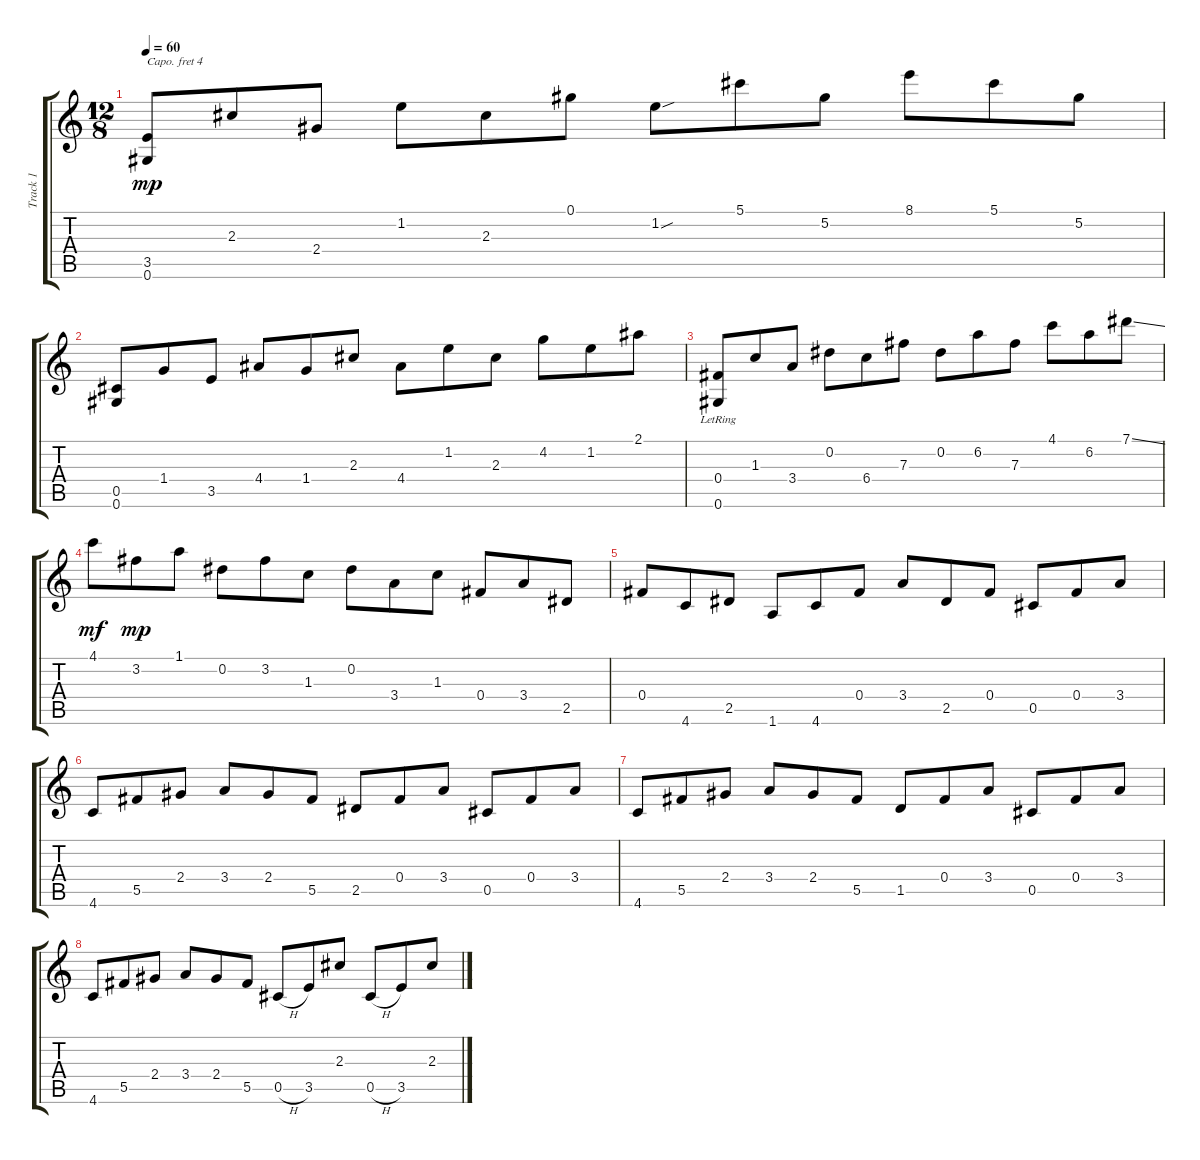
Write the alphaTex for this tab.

\track ("Track 1" "Track 1") {instrument acousticguitarnylon}
\staff {score tabs}
\capo 4
\tuning (E4 B3 G3 D3 A2 E2) {hide}
\ts (12 8)
\tempo 60
\clef g2
\ks aminor
(3.5 0.6).8{dy mp} 2.3.8 2.4.8 1.2.8 2.3.8 0.1.8 1.2{sou}.8 5.1.8 5.2.8 8.1.8 5.1.8 5.2.8 |
(0.5 0.6).8 1.4.8 3.5.8 4.4.8 1.4.8 2.3.8 4.4.8 1.2.8 2.3.8 4.2.8 1.2.8 2.1.8 |
(0.4 0.6{lr}).8 1.3.8 3.4.8 0.2.8 6.4.8 7.3.8 0.2.8 6.2.8 7.3.8 4.1.8 6.2.8 7.1{ss}.8 |
4.1.8{dy mf} 3.2.8{dy mp} 1.1.8 0.2.8 3.2.8 1.3.8 0.2.8 3.4.8 1.3.8 0.4.8 3.4.8 2.5.8 |
0.4.8 4.6.8 2.5.8 1.6.8 4.6.8 0.4.8 3.4.8 2.5.8 0.4.8 0.5.8 0.4.8 3.4.8 |
4.6.8 5.5.8 2.4.8 3.4.8 2.4.8 5.5.8 2.5.8 0.4.8 3.4.8 0.5.8 0.4.8 3.4.8 |
4.6.8 5.5.8 2.4.8 3.4.8 2.4.8 5.5.8 1.5.8 0.4.8 3.4.8 0.5.8 0.4.8 3.4.8 |
4.6.8 5.5.8 2.4.8 3.4.8 2.4.8 5.5.8 0.5{h}.8 3.5.8 2.3.8 0.5{h}.8 3.5.8 2.3.8
